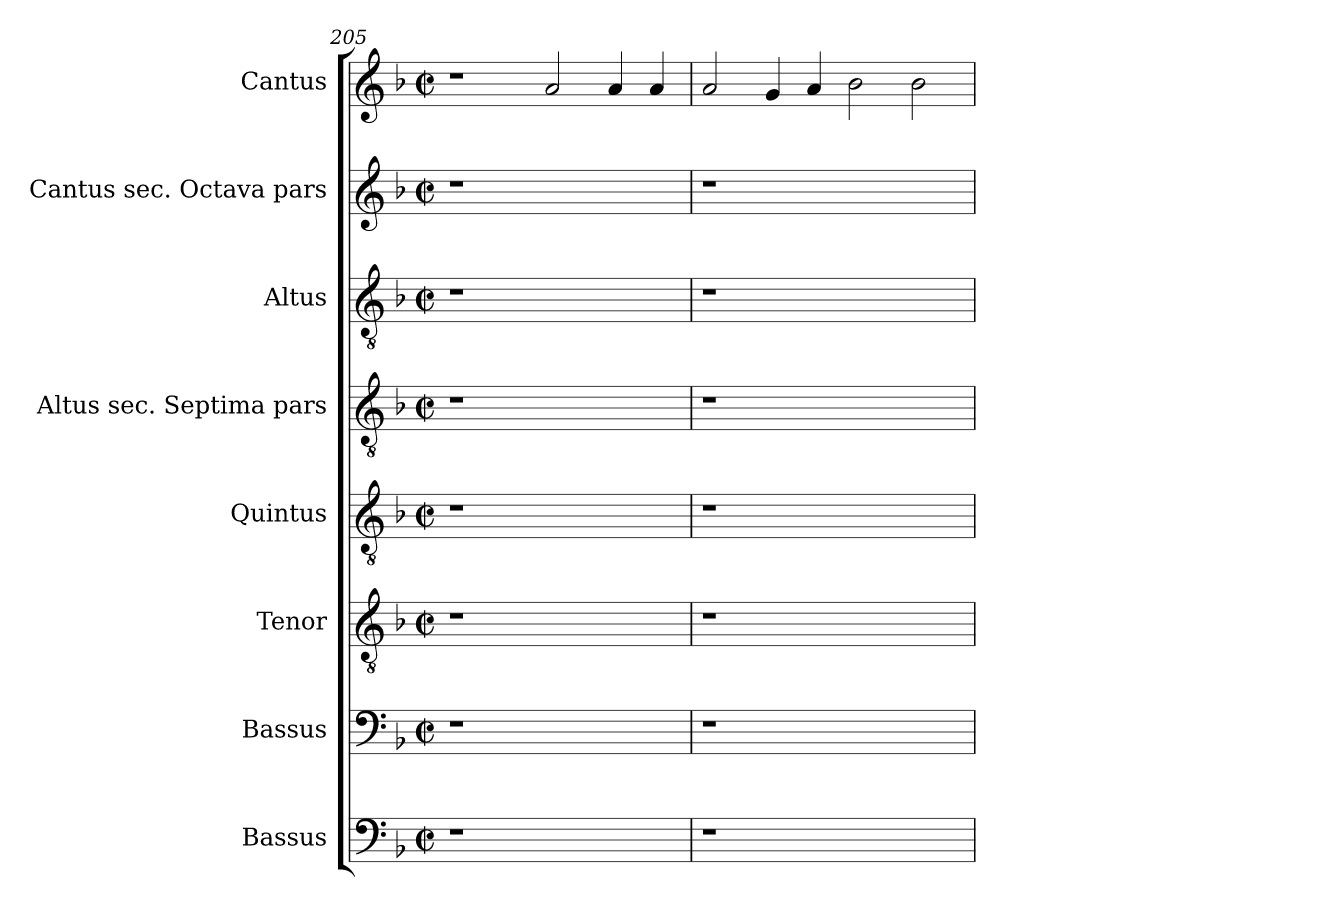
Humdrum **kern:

**kern	**kern	**kern	**kern	**kern	**kern	**kern	**kern
*part8	*part7	*part6	*part5	*part4	*part3	*part2	*part1
*staff8	*staff7	*staff6	*staff5	*staff4	*staff3	*staff2	*staff1
*I"Bassus	*I"Bassus	*I"Tenor	*I"Quintus	*I"Altus sec. Septima pars	*I"Altus	*I"Cantus sec. Octava pars	*I"Cantus
*	*I'Bassus	*I'Tenor	*I'Quintus	*	*I'Altus	*	*I'Cantus
*clefF4	*clefF4	*clefGv2	*clefGv2	*clefGv2	*clefGv2	*clefG2	*clefG2
*k[b-]	*k[b-]	*k[b-]	*k[b-]	*k[b-]	*k[b-]	*k[b-]	*k[b-]
*F:	*F:	*F:	*F:	*F:	*F:	*F:	*F:
*M2/2	*M2/2	*M2/2	*M2/2	*M2/2	*M2/2	*M2/2	*M2/2
*met(c|)	*met(c|)	*met(c|)	*met(c|)	*met(c|)	*met(c|)	*met(c|)	*met(c|)
=205	=205	=205	=205	=205	=205	=205	=205
1r	1r	1r	1r	1r	1r	1r	1r
1ryy	1ryy	1ryy	1ryy	1ryy	1ryy	1ryy	2a/
.	.	.	.	.	.	.	4a/
.	.	.	.	.	.	.	4a/
=206	=206	=206	=206	=206	=206	=206	=206
1r	1r	1r	1r	1r	1r	1r	2a/
.	.	.	.	.	.	.	4g/
.	.	.	.	.	.	.	4a/
1ryy	1ryy	1ryy	1ryy	1ryy	1ryy	1ryy	2b-\
.	.	.	.	.	.	.	2b-\
=	=	=	=	=	=	=	=
*-	*-	*-	*-	*-	*-	*-	*-
